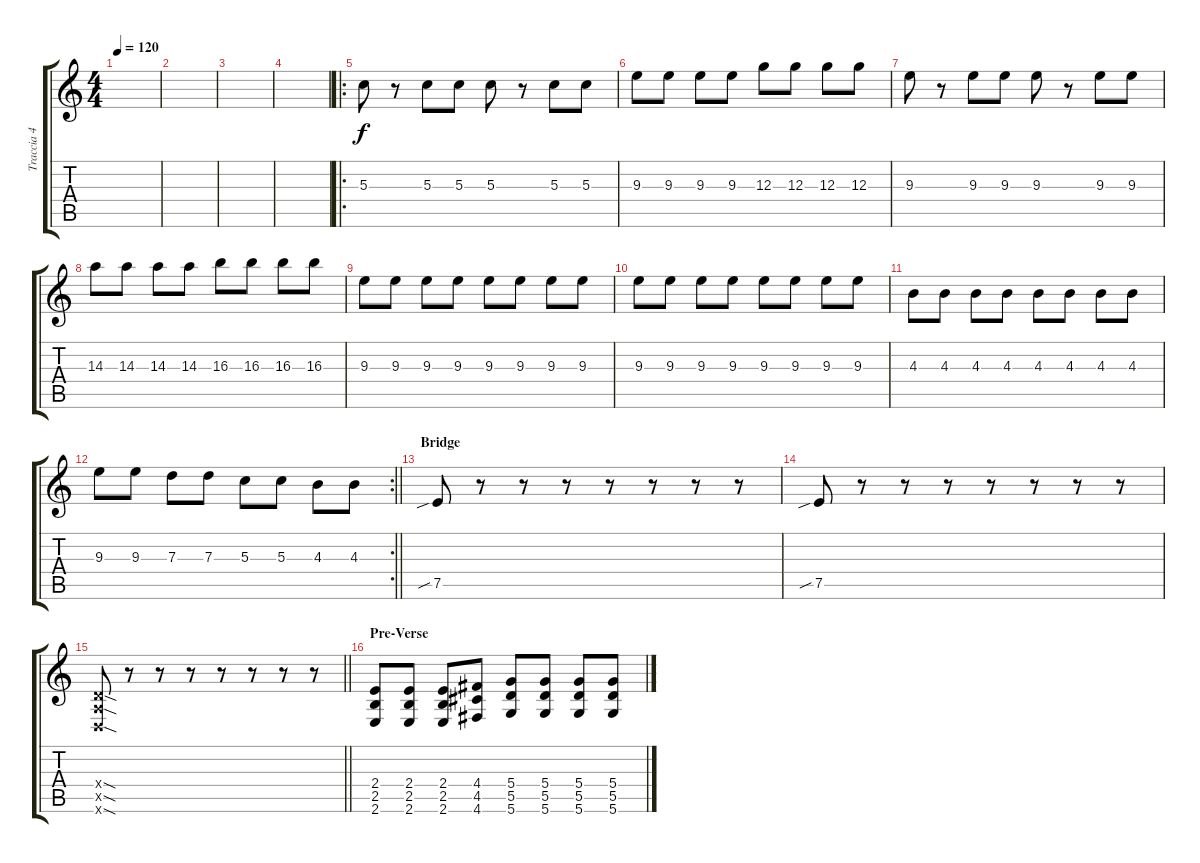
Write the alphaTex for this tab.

\track ("Traccia 4" "Traccia 4") {instrument distortionguitar}
\staff {score tabs}
\tuning (E4 B3 G3 D3 A2 D2) {hide}
\ts (4 4)
\tempo 120
\clef g2
\ks c
|
|
|
|
\ro
5.3.8 r.8 5.3.8 5.3.8 5.3.8 r.8 5.3.8 5.3.8 |
9.3.8 9.3.8 9.3.8 9.3.8 12.3.8 12.3.8 12.3.8 12.3.8 |
9.3.8 r.8 9.3.8 9.3.8 9.3.8 r.8 9.3.8 9.3.8 |
14.3.8 14.3.8 14.3.8 14.3.8 16.3.8 16.3.8 16.3.8 16.3.8 |
9.3.8 9.3.8 9.3.8 9.3.8 9.3.8 9.3.8 9.3.8 9.3.8 |
9.3.8 9.3.8 9.3.8 9.3.8 9.3.8 9.3.8 9.3.8 9.3.8 |
4.3.8 4.3.8 4.3.8 4.3.8 4.3.8 4.3.8 4.3.8 4.3.8 |
\rc 2
\barLineRight lightlight
9.3.8 9.3.8 7.3.8 7.3.8 5.3.8 5.3.8 4.3.8 4.3.8 |
\section ("" "Bridge")
7.5{sib}.8 r.8 r.8 r.8 r.8 r.8 r.8 r.8 |
7.5{sib}.8 r.8 r.8 r.8 r.8 r.8 r.8 r.8 |
\barLineRight lightlight
(0.4{sod x} 0.5{sod x} 0.6{sod x}).8 r.8 r.8 r.8 r.8 r.8 r.8 r.8 |
\section ("" "Pre-Verse")
(2.4 2.5 2.6).8 (2.4 2.5 2.6).8 (2.4 2.5 2.6).8 (4.4 4.5 4.6).8 (5.4 5.5 5.6).8 (5.4 5.5 5.6).8 (5.4 5.5 5.6).8 (5.4 5.5 5.6).8
